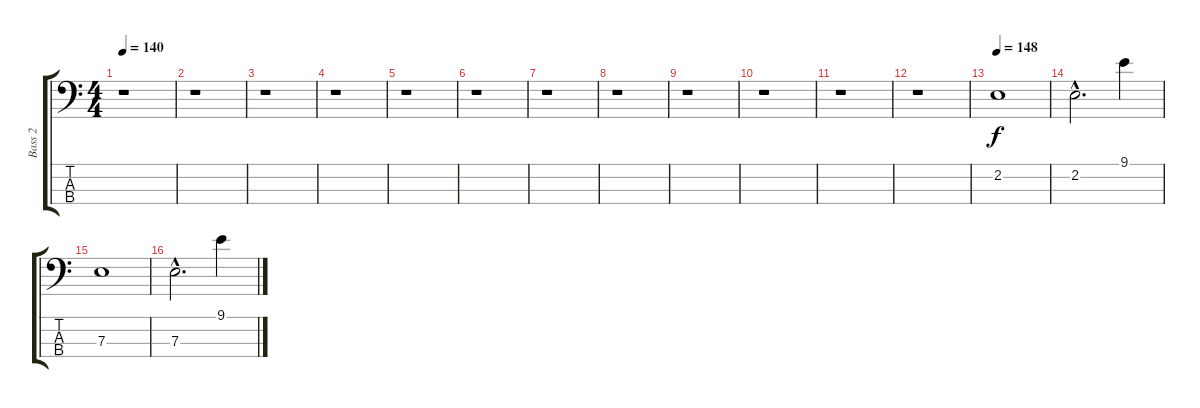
\track ("Bass 2" "Bass 2") {instrument fretlessbass}
\staff {score tabs}
\tuning (G2 D2 A1 E1) {hide}
\ts (4 4)
\tempo 140
\clef f4
\ks c
r.1{dy f} |
r.1 |
r.1 |
r.1 |
r.1 |
r.1 |
r.1 |
r.1 |
r.1 |
r.1 |
r.1 |
r.1 |
\tempo 148
2.2.1{volume 9 instrument fretlessbass} |
2.2{hac}.2{d} 9.1.4 |
7.3.1 |
7.3{hac}.2{d} 9.1.4
